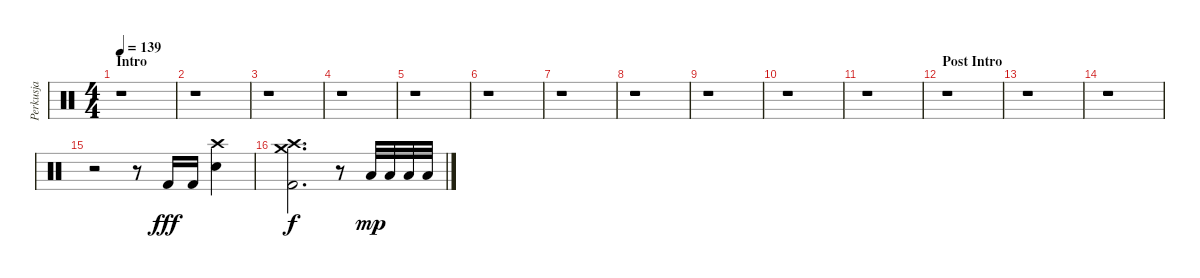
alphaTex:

\track ("Perkusja" "Perkusja") {instrument percussion}
\staff {score}
\articulation defaults
\ts (4 4)
\section ("" "Intro")
\tempo 139
\clef neutral
\ks c
r.1{dy fff} |
r.1 |
r.1 |
r.1 |
r.1 |
r.1 |
r.1 |
r.1 |
r.1 |
r.1 |
r.1 |
\section ("" "Post Intro")
r.1 |
r.1 |
r.1 |
r.2 r.8 "Kick (hit) 2".16 "Kick (hit) 2".16 ("Crash high (hit)" "Snare (hit) 2").4 |
("Crash medium (hit)" "Crash high (hit)" "Kick (hit) 2").2{d dy f} r.8 "Low Floor Tom (hit)".32{dy mp} "Low Floor Tom (hit)".32 "Low Floor Tom (hit)".32 "Low Floor Tom (hit)".32
